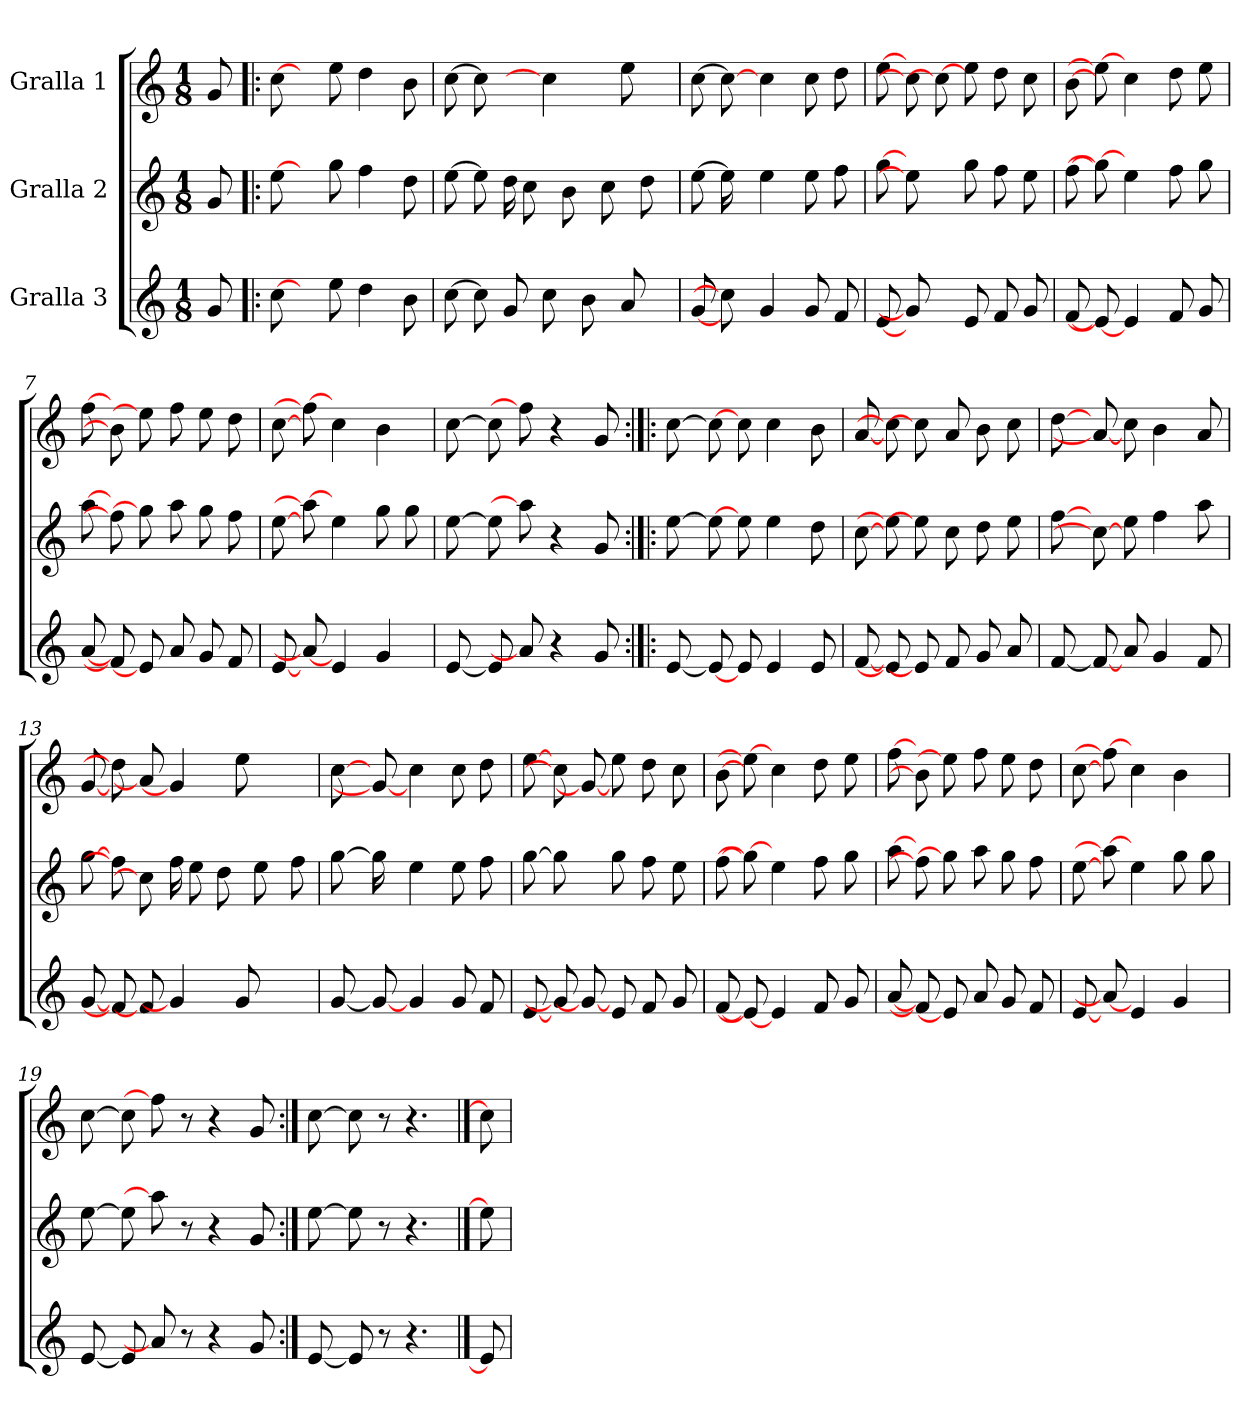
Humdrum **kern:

**kern	**kern	**kern
*part3	*part2	*part1
*staff3	*staff2	*staff1
*I"Gralla 3	*I"Gralla 2	*I"Gralla 1
*clefG2	*clefG2	*clefG2
*k[]	*k[]	*k[]
*M1/8	*M1/8	*M1/8
=1	=1	=1
8g	8g	8g
=2!|:	=2!|:	=2!|:
[8cc	[8ee	[8cc
8ryy	8ryy	8ryy
8ee	8gg	8ee
4dd	4ff	4dd
8b	8dd	8b
=3	=3	=3
[8cc	[8ee	[8cc
8cc]	8ee]	8cc]
8g	16dd	8ryy
.	8cc	.
8cc	.	4cc]
.	8b	.
8b	.	.
.	8cc	.
8a	.	8ee
.	8dd	.
16ryy	.	16ryy
=4	=4	=4
[8g	[8ee	[8cc
8cc]	16ee]	8cc_
.	16ryy	.
4g	4ee	4cc
8g	8ee	8cc
8f	8ff	8dd
=5	=5	=5
[8e	[8gg	[8ee
8g]	8ee]	8cc]
8ryy	8ryy	8cc_
8e	8gg	8ee
8f	8ff	8dd
8g	8ee	8cc
=6	=6	=6
[8f	[8ff	[8b
8e_	8gg_	8ee_
4e	4ee	4cc
8f	8ff	8dd
8g	8gg	8ee
=7	=7	=7
[8a	[8aa	[8ff
8f]	8ff]	8b]
8e]	8gg]	8ee]
8a	8aa	8ff
8g	8gg	8ee
8f	8ff	8dd
=8	=8	=8
[8e	[8ee	[8cc
8a_	8aa_	8ff_
4e	4ee	4cc
4g	8gg	4b
.	8gg	.
=9	=9	=9
[8e	[8ee	[8cc
8e]	8ee]	8cc]
8a]	8aa]	8ff]
4r	4r	4r
8g	8g	8g
=10:|!|:	=10:|!|:	=10:|!|:
[8e	[8ee	[8cc
8e_	8ee_	8cc_
8e	8ee	8cc
4e	4ee	4cc
8e	8dd	8b
=11	=11	=11
[8f	[8cc	[8a
8e]	8ee]	8cc]
8e]	8ee]	8cc]
8f	8cc	8a
8g	8dd	8b
8a	8ee	8cc
=12	=12	=12
[8f	[8ff	[8dd
8f_	8cc_	8a_
8a	8ee	8cc
4g	4ff	4b
8f	8aa	8a
=13	=13	=13
[8g	[8gg	[8g
8f]	8ff]	8dd]
8f]	8cc]	8a]
4g]	16ff	4g]
.	8ee	.
.	8dd	.
8g	.	8ee
.	8ee	.
8.ryy	.	8.ryy
.	8ff	.
=14	=14	=14
[8g	[8gg	[8cc
8g_	16gg]	8g_
.	16ryy	.
4g	4ee	4cc
8g	8ee	8cc
8f	8ff	8dd
=15	=15	=15
[8e	[8gg	[8ee
8g]	8gg]	8cc]
8g_	8ryy	8g_
8e	8gg	8ee
8f	8ff	8dd
8g	8ee	8cc
=16	=16	=16
[8f	[8ff	[8b
8e_	8gg_	8ee_
4e	4ee	4cc
8f	8ff	8dd
8g	8gg	8ee
=17	=17	=17
[8a	[8aa	[8ff
8f]	8ff]	8b]
8e]	8gg]	8ee]
8a	8aa	8ff
8g	8gg	8ee
8f	8ff	8dd
=18	=18	=18
[8e	[8ee	[8cc
8a_	8aa_	8ff_
4e	4ee	4cc
4g	8gg	4b
.	8gg	.
=19	=19	=19
[8e	[8ee	[8cc
8e]	8ee]	8cc]
8a]	8aa]	8ff]
8r	8r	8r
4r	4r	4r
8g	8g	8g
=20:|!	=20:|!	=20:|!
[8e	[8ee	[8cc
8e]	8ee]	8cc]
8r	8r	8r
4.r	4.r	4.r
==21	==21	==21
8e]	8ee]	8cc]
=	=	=
*-	*-	*-
